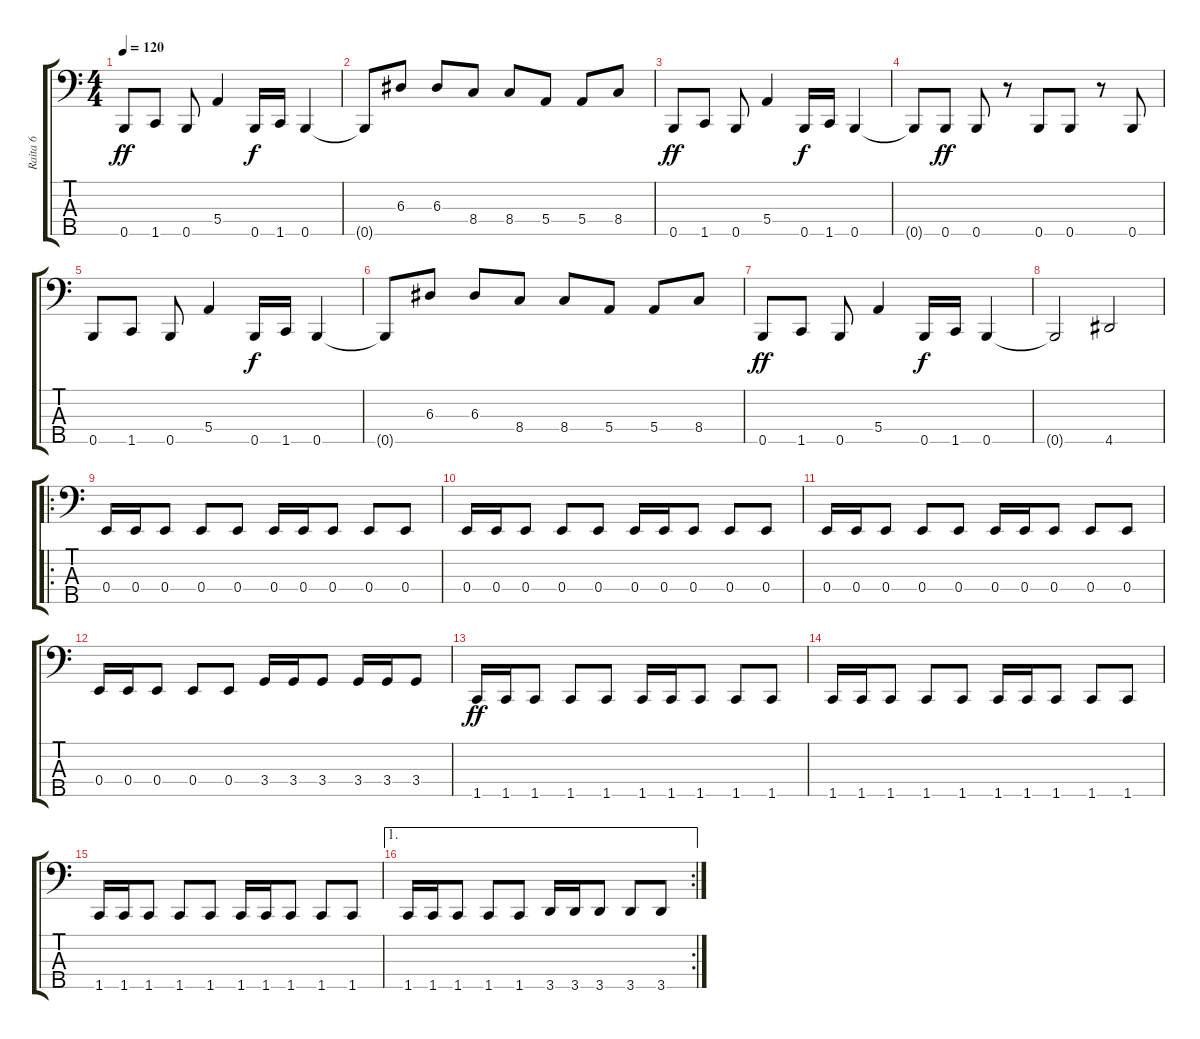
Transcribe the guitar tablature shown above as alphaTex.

\track ("Raita 6" "Raita 6") {instrument electricbasspick}
\staff {score tabs}
\tuning (G2 D2 A1 E1 B0) {hide}
\ts (4 4)
\tempo 120
\clef f4
\ks c
0.5.8{dy ff} 1.5.8 0.5.8 5.4.4 0.5.16{dy f} 1.5.16 0.5.4 |
0.5{t}.8 6.3.8 6.3.8 8.4.8 8.4.8 5.4.8 5.4.8 8.4.8 |
0.5.8{dy ff} 1.5.8 0.5.8 5.4.4 0.5.16{dy f} 1.5.16 0.5.4 |
0.5{t}.8 0.5.8{dy ff} 0.5.8 r.8 0.5.8 0.5.8 r.8 0.5.8 |
0.5.8 1.5.8 0.5.8 5.4.4 0.5.16{dy f} 1.5.16 0.5.4 |
0.5{t}.8 6.3.8 6.3.8 8.4.8 8.4.8 5.4.8 5.4.8 8.4.8 |
0.5.8{dy ff} 1.5.8 0.5.8 5.4.4 0.5.16{dy f} 1.5.16 0.5.4 |
0.5{t}.2 4.5.2 |
\ro
0.4.16 0.4.16 0.4.8 0.4.8 0.4.8 0.4.16 0.4.16 0.4.8 0.4.8 0.4.8 |
0.4.16 0.4.16 0.4.8 0.4.8 0.4.8 0.4.16 0.4.16 0.4.8 0.4.8 0.4.8 |
0.4.16 0.4.16 0.4.8 0.4.8 0.4.8 0.4.16 0.4.16 0.4.8 0.4.8 0.4.8 |
0.4.16 0.4.16 0.4.8 0.4.8 0.4.8 3.4.16 3.4.16 3.4.8 3.4.16 3.4.16 3.4.8 |
1.5.16{dy ff} 1.5.16 1.5.8 1.5.8 1.5.8 1.5.16 1.5.16 1.5.8 1.5.8 1.5.8 |
1.5.16 1.5.16 1.5.8 1.5.8 1.5.8 1.5.16 1.5.16 1.5.8 1.5.8 1.5.8 |
1.5.16 1.5.16 1.5.8 1.5.8 1.5.8 1.5.16 1.5.16 1.5.8 1.5.8 1.5.8 |
\ae 1
\rc 2
1.5.16 1.5.16 1.5.8 1.5.8 1.5.8 3.5.16 3.5.16 3.5.8 3.5.8 3.5.8
